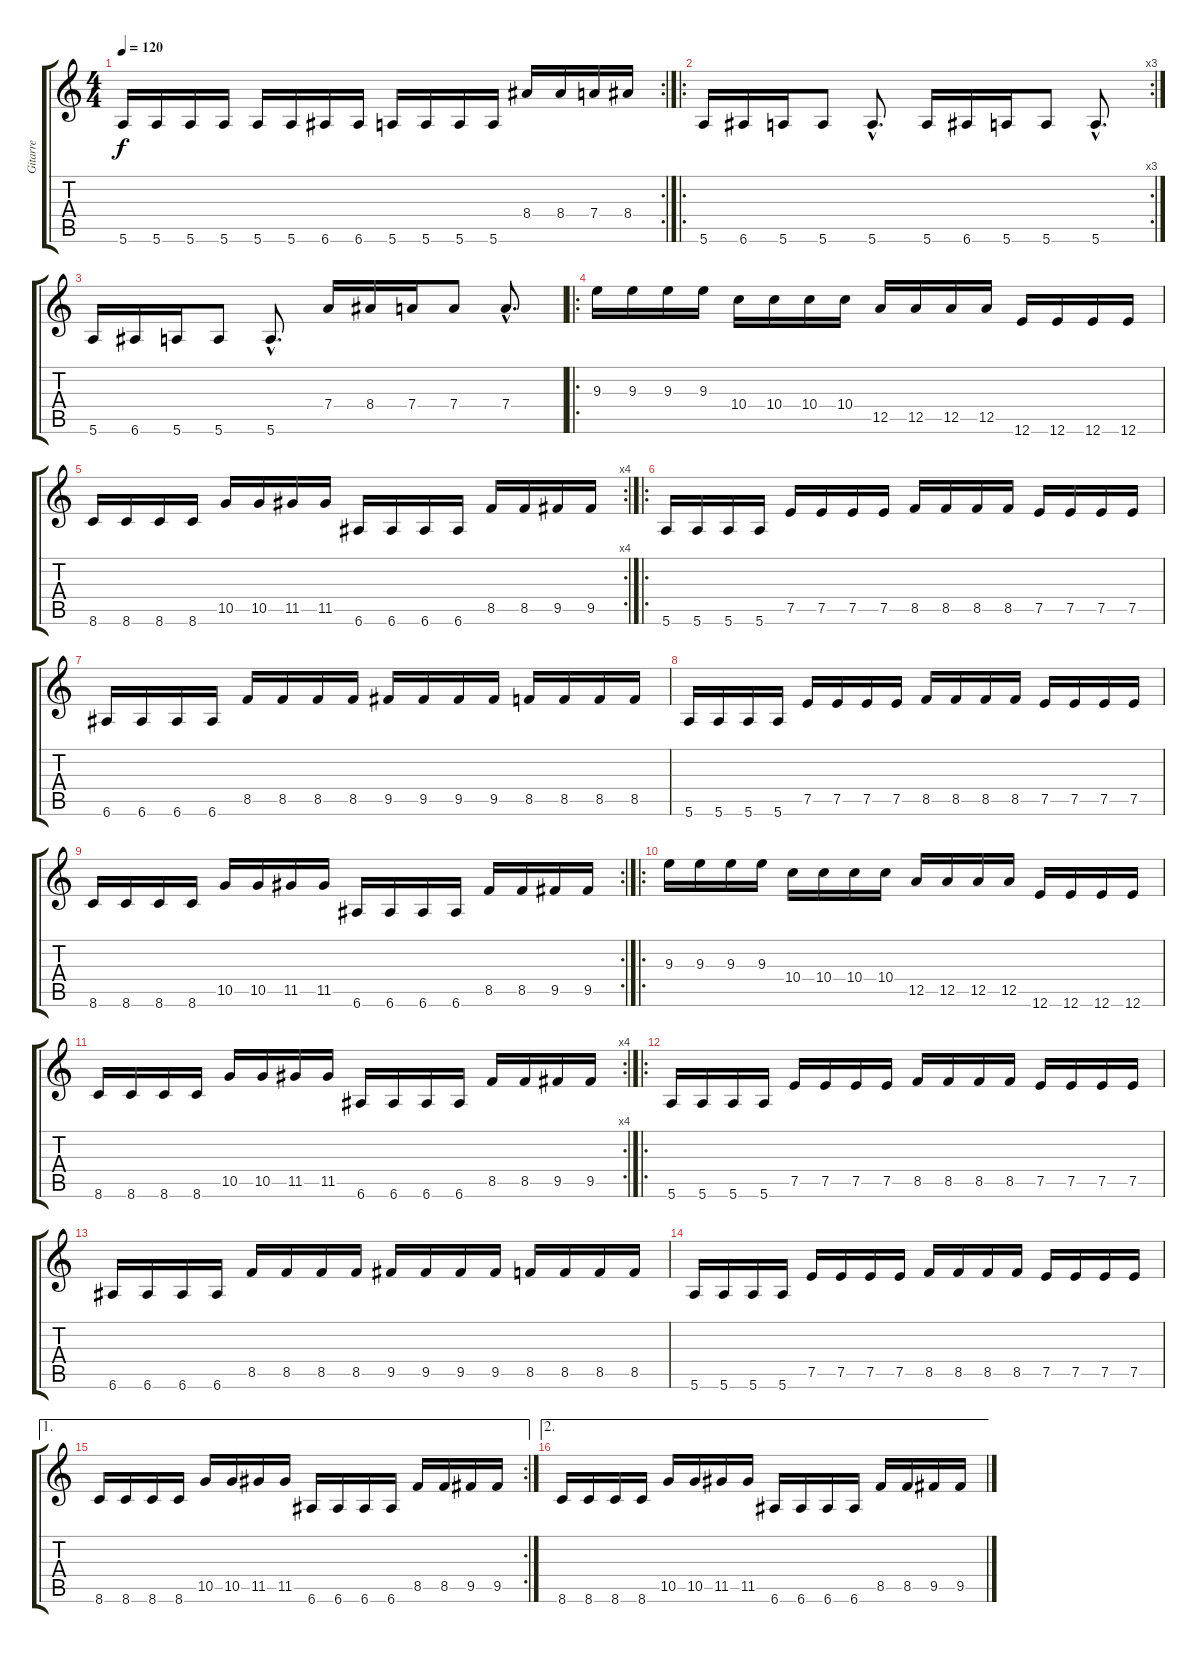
\track ("Gitarre" "Gitarre") {instrument distortionguitar}
\staff {score tabs}
\tuning (E4 B3 G3 D3 A2 E2) {hide}
\rc 2
\ts (4 4)
\tempo 120
\clef g2
\ks c
5.6.16{dy f} 5.6.16 5.6.16 5.6.16 5.6.16 5.6.16 6.6.16 6.6.16 5.6.16 5.6.16 5.6.16 5.6.16 8.4.16 8.4.16 7.4.16 8.4.16 |
\ro
\rc 3
5.6.16 6.6.16 5.6.16 5.6.8 5.6{hac}.8{d} 5.6.16 6.6.16 5.6.16 5.6.8 5.6{hac}.8{d} |
5.6.16 6.6.16 5.6.16 5.6.8 5.6{hac}.8{d} 7.4.16 8.4.16 7.4.16 7.4.8 7.4{hac}.8{d} |
\ro
9.3.16 9.3.16 9.3.16 9.3.16 10.4.16 10.4.16 10.4.16 10.4.16 12.5.16 12.5.16 12.5.16 12.5.16 12.6.16 12.6.16 12.6.16 12.6.16 |
\rc 4
8.6.16 8.6.16 8.6.16 8.6.16 10.5.16 10.5.16 11.5.16 11.5.16 6.6.16 6.6.16 6.6.16 6.6.16 8.5.16 8.5.16 9.5.16 9.5.16 |
\ro
5.6.16 5.6.16 5.6.16 5.6.16 7.5.16 7.5.16 7.5.16 7.5.16 8.5.16 8.5.16 8.5.16 8.5.16 7.5.16 7.5.16 7.5.16 7.5.16 |
6.6.16 6.6.16 6.6.16 6.6.16 8.5.16 8.5.16 8.5.16 8.5.16 9.5.16 9.5.16 9.5.16 9.5.16 8.5.16 8.5.16 8.5.16 8.5.16 |
5.6.16 5.6.16 5.6.16 5.6.16 7.5.16 7.5.16 7.5.16 7.5.16 8.5.16 8.5.16 8.5.16 8.5.16 7.5.16 7.5.16 7.5.16 7.5.16 |
\rc 2
8.6.16 8.6.16 8.6.16 8.6.16 10.5.16 10.5.16 11.5.16 11.5.16 6.6.16 6.6.16 6.6.16 6.6.16 8.5.16 8.5.16 9.5.16 9.5.16 |
\ro
9.3.16 9.3.16 9.3.16 9.3.16 10.4.16 10.4.16 10.4.16 10.4.16 12.5.16 12.5.16 12.5.16 12.5.16 12.6.16 12.6.16 12.6.16 12.6.16 |
\rc 4
8.6.16 8.6.16 8.6.16 8.6.16 10.5.16 10.5.16 11.5.16 11.5.16 6.6.16 6.6.16 6.6.16 6.6.16 8.5.16 8.5.16 9.5.16 9.5.16 |
\ro
5.6.16 5.6.16 5.6.16 5.6.16 7.5.16 7.5.16 7.5.16 7.5.16 8.5.16 8.5.16 8.5.16 8.5.16 7.5.16 7.5.16 7.5.16 7.5.16 |
6.6.16 6.6.16 6.6.16 6.6.16 8.5.16 8.5.16 8.5.16 8.5.16 9.5.16 9.5.16 9.5.16 9.5.16 8.5.16 8.5.16 8.5.16 8.5.16 |
5.6.16 5.6.16 5.6.16 5.6.16 7.5.16 7.5.16 7.5.16 7.5.16 8.5.16 8.5.16 8.5.16 8.5.16 7.5.16 7.5.16 7.5.16 7.5.16 |
\ae 1
\rc 2
8.6.16 8.6.16 8.6.16 8.6.16 10.5.16 10.5.16 11.5.16 11.5.16 6.6.16 6.6.16 6.6.16 6.6.16 8.5.16 8.5.16 9.5.16 9.5.16 |
\ae 2
8.6.16 8.6.16 8.6.16 8.6.16 10.5.16 10.5.16 11.5.16 11.5.16 6.6.16 6.6.16 6.6.16 6.6.16 8.5.16 8.5.16 9.5.16 9.5.16
